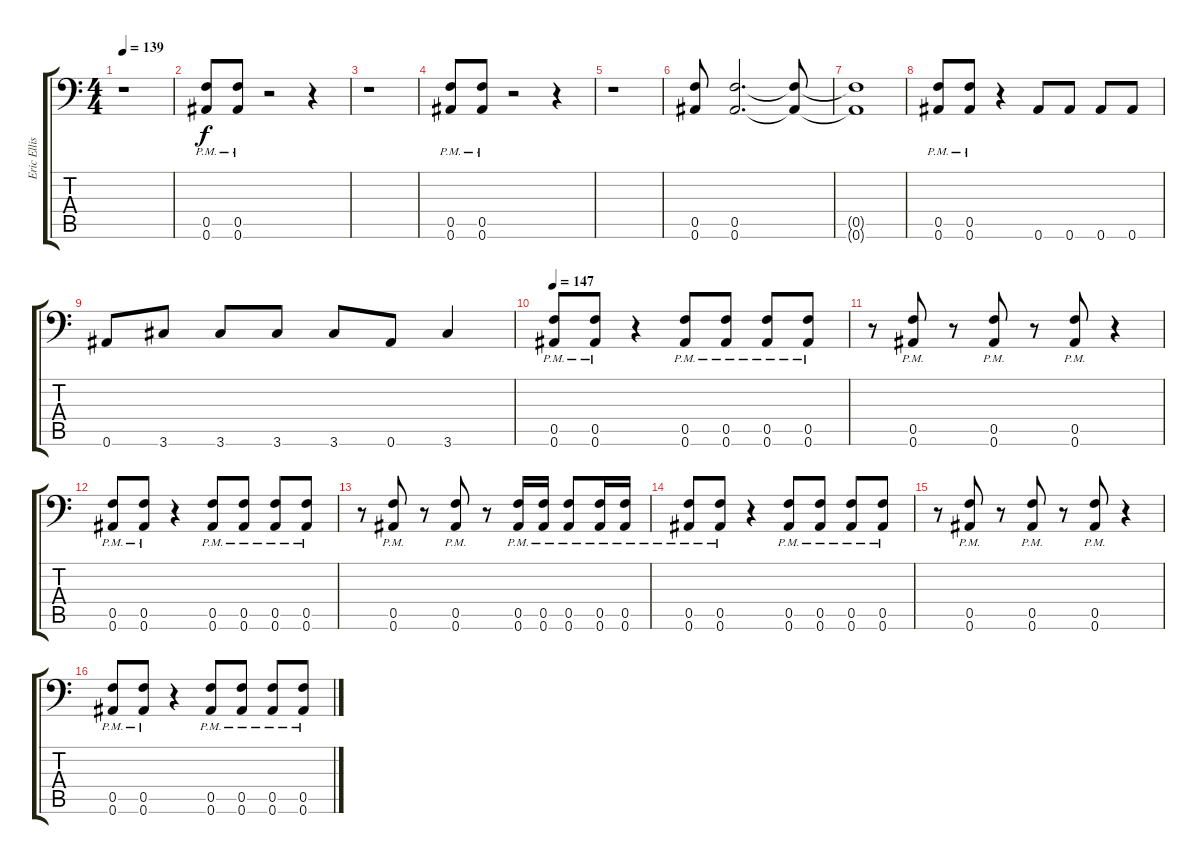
\track ("Eric Ellis" "Eric Ellis") {instrument distortionguitar}
\staff {score tabs}
\tuning (C4 G3 Eb3 Bb2 F2 Bb1) {hide}
\ts (4 4)
\tempo 139
\clef f4
\ks c
r.1{dy f instrument distortionguitar} |
(0.5{pm} 0.6{pm}).8 (0.5{pm} 0.6{pm}).8 r.2 r.4 |
r.1 |
(0.5{pm} 0.6{pm}).8 (0.5{pm} 0.6{pm}).8 r.2 r.4 |
r.1 |
(0.5 0.6).8 (0.5 0.6).2{d} (0.5{t} 0.6{t}).8 |
(0.5{t} 0.6{t}).1 |
(0.5{pm} 0.6{pm}).8 (0.5{pm} 0.6{pm}).8 r.4 0.6.8 0.6.8 0.6.8 0.6.8 |
0.6.8 3.6.8 3.6.8 3.6.8 3.6.8 0.6.8 3.6.4 |
\tempo 147
(0.5{pm} 0.6{pm}).8 (0.5{pm} 0.6{pm}).8 r.4 (0.5{pm} 0.6{pm}).8 (0.5{pm} 0.6{pm}).8 (0.5{pm} 0.6{pm}).8 (0.5{pm} 0.6{pm}).8 |
r.8 (0.5{pm} 0.6{pm}).8 r.8 (0.5{pm} 0.6{pm}).8 r.8 (0.5{pm} 0.6{pm}).8 r.4 |
(0.5{pm} 0.6{pm}).8 (0.5{pm} 0.6{pm}).8 r.4 (0.5{pm} 0.6{pm}).8 (0.5{pm} 0.6{pm}).8 (0.5{pm} 0.6{pm}).8 (0.5{pm} 0.6{pm}).8 |
r.8 (0.5{pm} 0.6{pm}).8 r.8 (0.5{pm} 0.6{pm}).8 r.8 (0.5{pm} 0.6{pm}).16 (0.5{pm} 0.6{pm}).16 (0.5{pm} 0.6{pm}).8 (0.5{pm} 0.6{pm}).16 (0.5{pm} 0.6{pm}).16 |
(0.5{pm} 0.6{pm}).8 (0.5{pm} 0.6{pm}).8 r.4 (0.5{pm} 0.6{pm}).8 (0.5{pm} 0.6{pm}).8 (0.5{pm} 0.6{pm}).8 (0.5{pm} 0.6{pm}).8 |
r.8 (0.5{pm} 0.6{pm}).8 r.8 (0.5{pm} 0.6{pm}).8 r.8 (0.5{pm} 0.6{pm}).8 r.4 |
(0.5{pm} 0.6{pm}).8 (0.5{pm} 0.6{pm}).8 r.4 (0.5{pm} 0.6{pm}).8 (0.5{pm} 0.6{pm}).8 (0.5{pm} 0.6{pm}).8 (0.5{pm} 0.6{pm}).8
